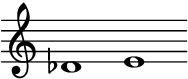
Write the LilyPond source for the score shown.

\version "2.16.2" % absolutely necessary!

% use this to crop output page size to match the snippet
#(ly:set-option 'preview #t)

%%%%%%%%%%%%%%%%%%%%%%%%%%
% here goes the snippet: %
%%%%%%%%%%%%%%%%%%%%%%%%%%
<<
\relative c' {
  \override Staff.TimeSignature #'stencil = ##f 
  \time 3/1
  des1 e
}
>>